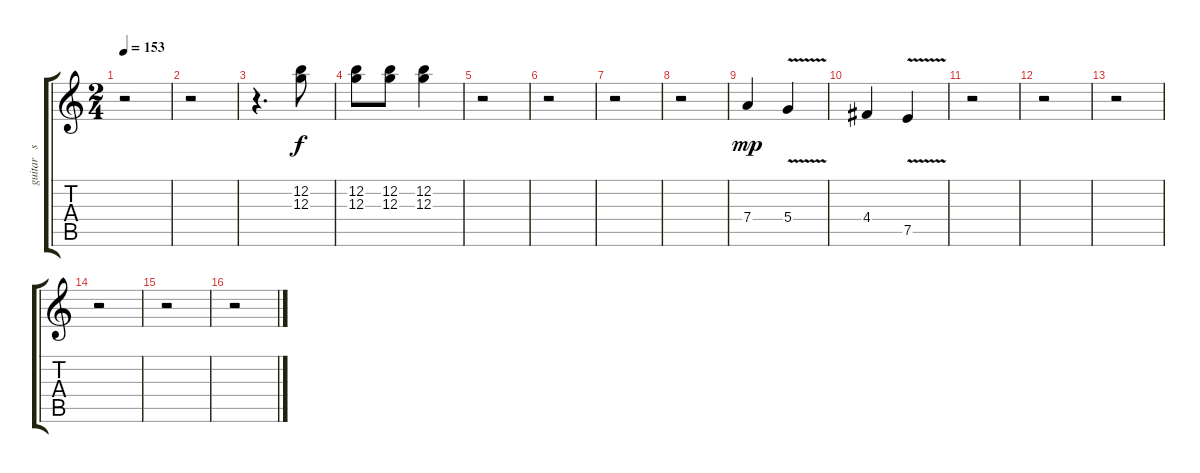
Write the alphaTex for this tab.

\track ("guitar   solo    left" "guitar   s") {instrument overdrivenguitar}
\staff {score tabs}
\tuning (E4 B3 G3 D3 A2 E2) {hide}
\ts (2 4)
\tempo 153
\clef g2
\ks c
r.2{dy f} |
r.2 |
r.4{d} (12.2 12.3).8 |
(12.2 12.3).8 (12.2 12.3).8 (12.2 12.3).4 |
r.2 |
r.2 |
r.2 |
r.2 |
7.4.4{dy mp} 5.4{v}.4 |
4.4.4 7.5{v}.4 |
r.2 |
r.2 |
r.2 |
r.2 |
r.2 |
r.2
